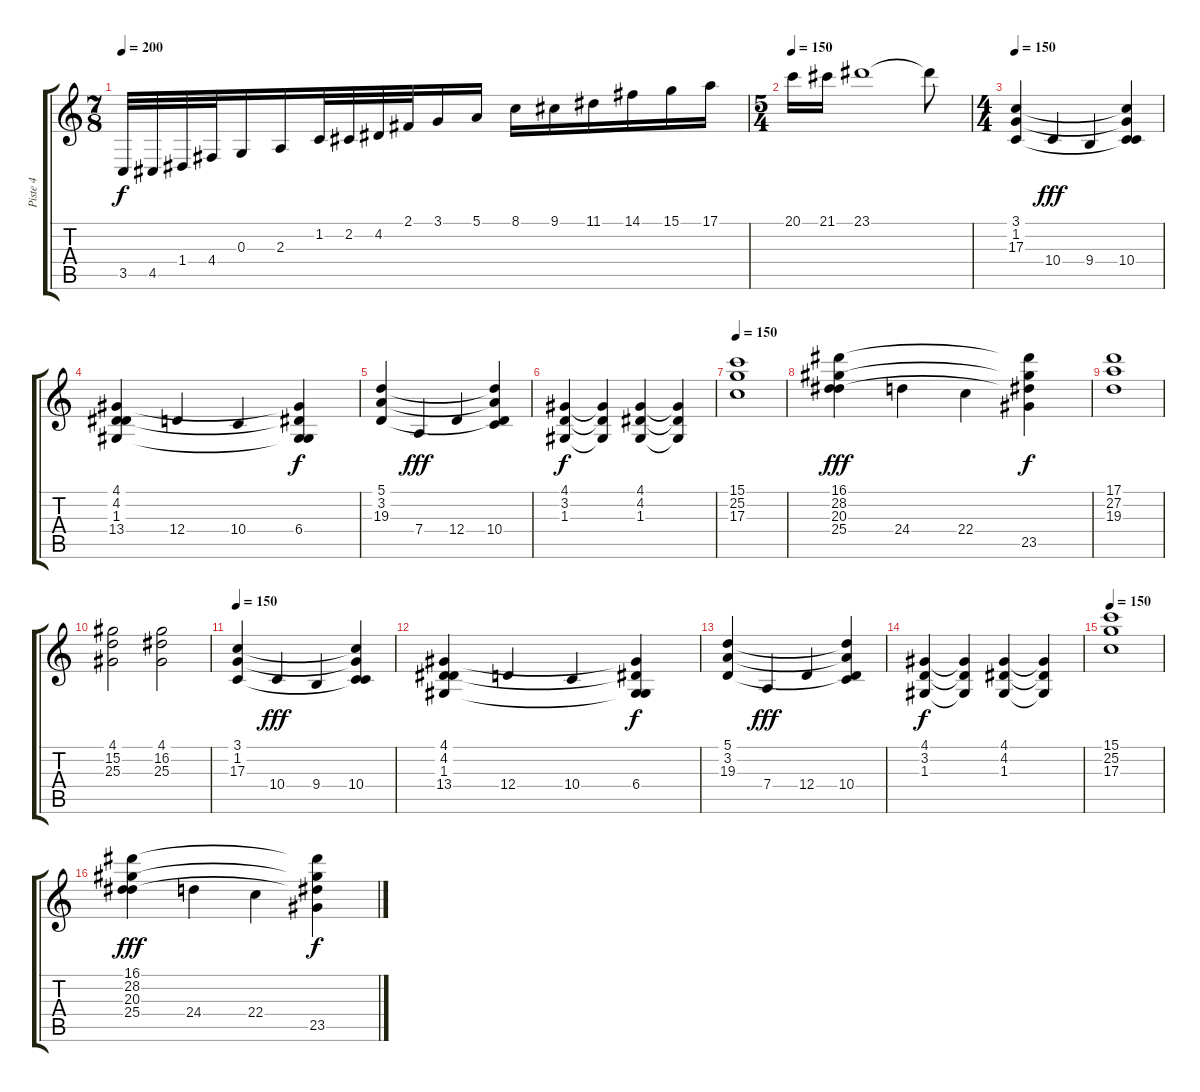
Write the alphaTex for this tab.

\track ("Piste 4" "Piste 4") {instrument lead1square}
\staff {score tabs}
\tuning (E4 B3 G3 D3 A2 E2) {hide}
\ts (7 8)
\tempo 200
\clef g2
\ks c
3.5.32{dy f} 4.5.32 1.4.32 4.4.32 0.3.16 2.3.16 1.2.32 2.2.32 4.2.32 2.1.32 3.1.16 5.1.16 8.1.16 9.1.16 11.1.16 14.1.16 15.1.16 17.1.16 |
\ts (5 4)
\tempo 150
20.1.16 21.1.16 23.1.1 23.1{t}.8 |
\ts (4 4)
\tempo 150
(3.1 1.2 17.3).4 10.4.4{dy fff} 9.4.4 (3.1{t} 1.2{t} 17.3{t} 10.4).4 |
(4.1 4.2 1.3 13.4).4 12.4.4 10.4.4 (4.1{t} 4.2{t} 1.3{t} 6.4).4{dy f} |
(5.1 3.2 19.3).4 7.4.4{dy fff} 12.4.4 (5.1{t} 3.2{t} 19.3{t} 10.4).4 |
(4.1 3.2 1.3).4{dy f} (4.1{t} 3.2{t} 1.3{t}).4 (4.1 4.2 1.3).4 (4.1{t} 4.2{t} 1.3{t}).4 |
\tempo 150
(15.1 25.2 17.3).1 |
(16.1 28.2 20.3 25.4).4{dy fff} 24.4.4 22.4.4 (16.1{t} 28.2{t} 20.3{t} 23.5).4{dy f} |
(17.1 27.2 19.3).1 |
(4.1 15.2 25.3).2 (4.1 16.2 25.3).2 |
\tempo 150
(3.1 1.2 17.3).4 10.4.4{dy fff} 9.4.4 (3.1{t} 1.2{t} 17.3{t} 10.4).4 |
(4.1 4.2 1.3 13.4).4 12.4.4 10.4.4 (4.1{t} 4.2{t} 1.3{t} 6.4).4{dy f} |
(5.1 3.2 19.3).4 7.4.4{dy fff} 12.4.4 (5.1{t} 3.2{t} 19.3{t} 10.4).4 |
(4.1 3.2 1.3).4{dy f} (4.1{t} 3.2{t} 1.3{t}).4 (4.1 4.2 1.3).4 (4.1{t} 4.2{t} 1.3{t}).4 |
\tempo 150
(15.1 25.2 17.3).1 |
(16.1 28.2 20.3 25.4).4{dy fff} 24.4.4 22.4.4 (16.1{t} 28.2{t} 20.3{t} 23.5).4{dy f}
